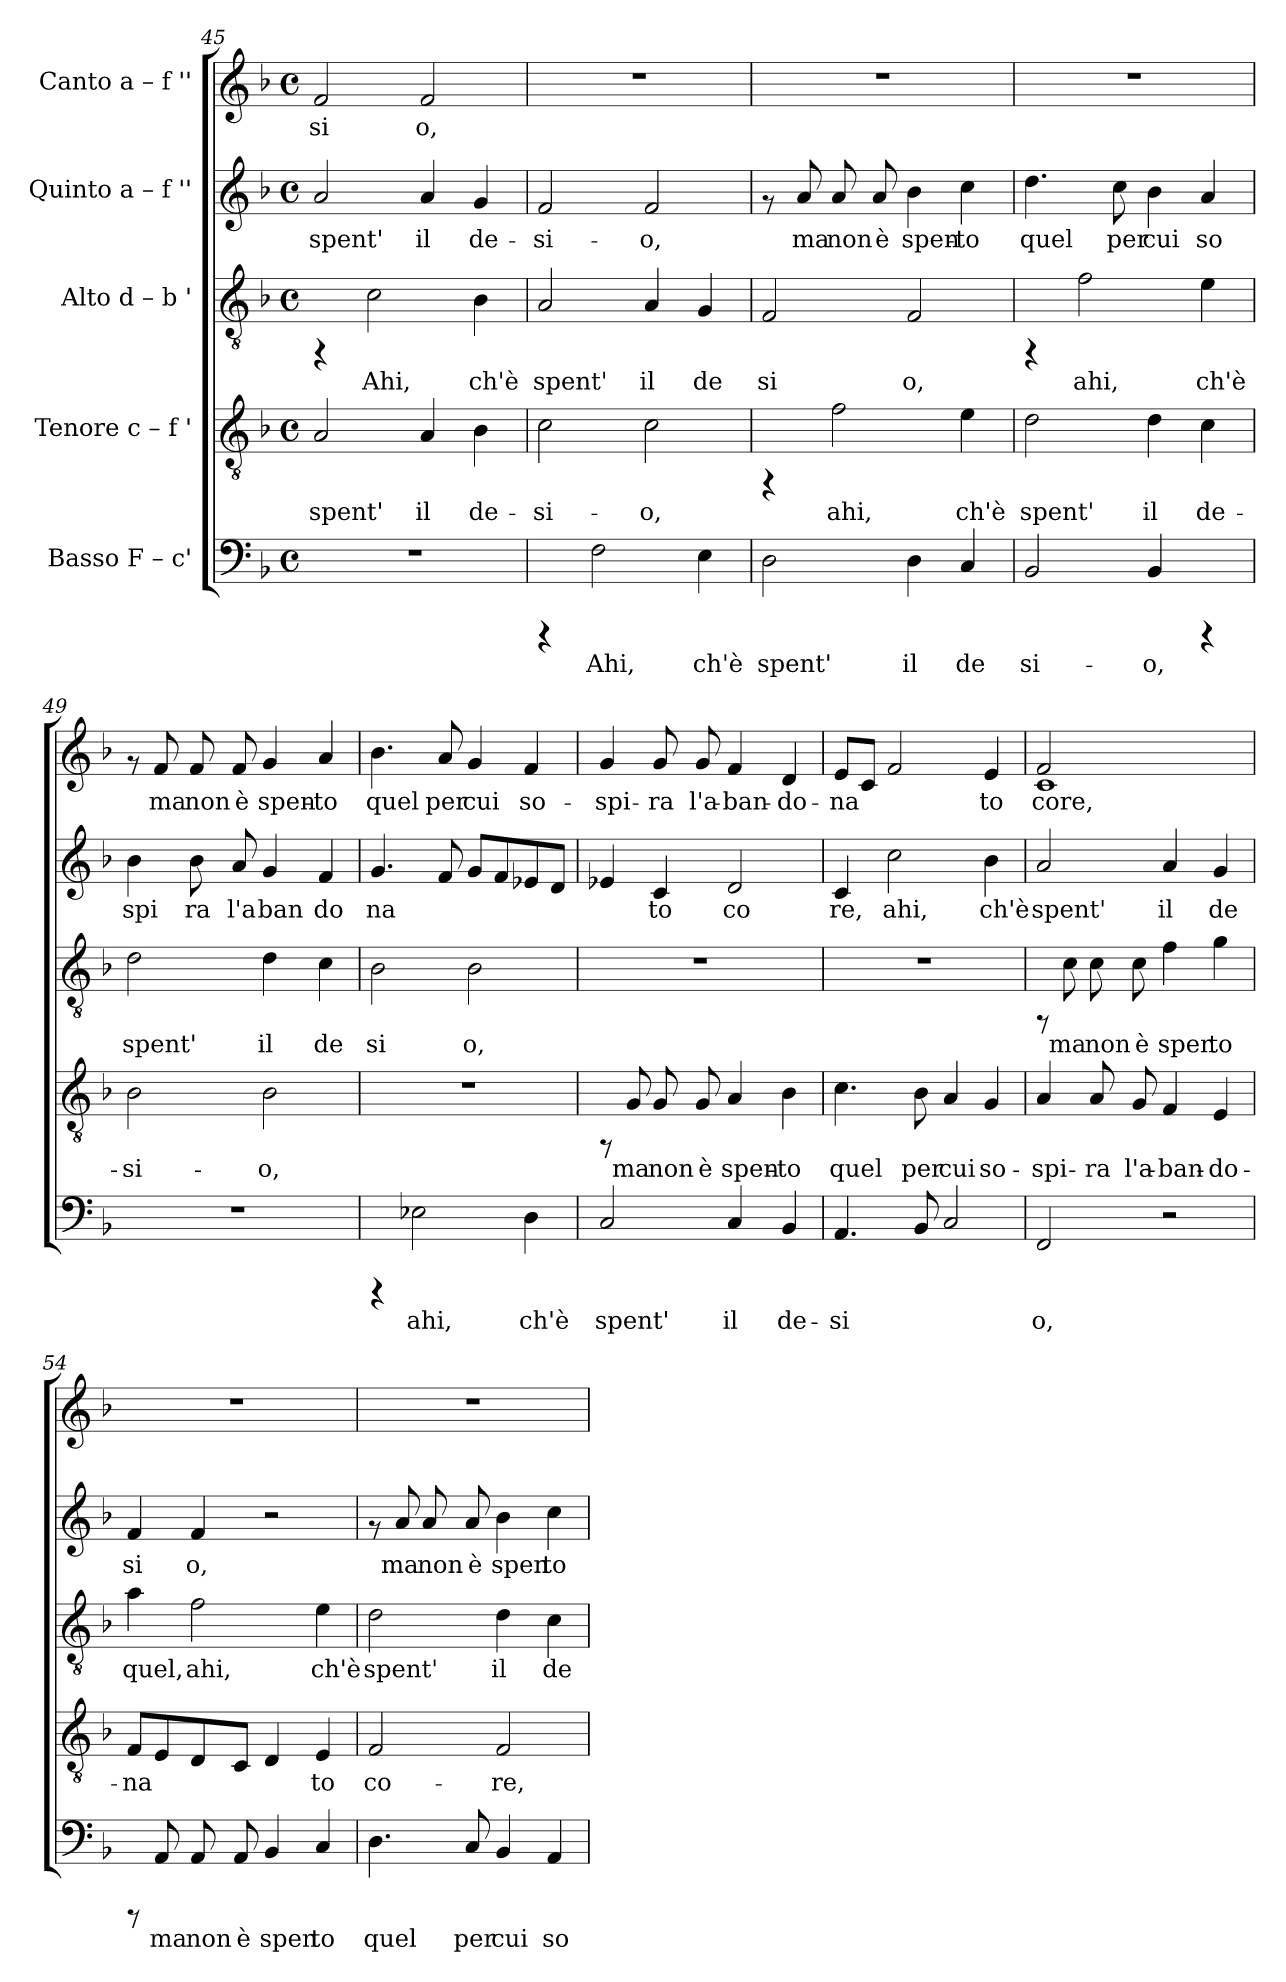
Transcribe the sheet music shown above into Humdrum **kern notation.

**kern	**text	**kern	**text	**kern	**text	**kern	**text	**kern	**text
*part5	*part5	*part4	*part4	*part3	*part3	*part2	*part2	*part1	*part1
*staff5	*staff5	*staff4	*staff4	*staff3	*staff3	*staff2	*staff2	*staff1	*staff1
*I"Basso  F – c'	*	*I"Tenore  c – f '	*	*I"Alto  d – b '	*	*I"Quinto  a – f ''	*	*I"Canto  a – f ''	*
*clefF4	*	*clefGv2	*	*clefGv2	*	*clefG2	*	*clefG2	*
*k[b-]	*	*k[b-]	*	*k[b-]	*	*k[b-]	*	*k[b-]	*
*F:	*	*F:	*	*F:	*	*F:	*	*F:	*
*M4/4	*	*M4/4	*	*M4/4	*	*M4/4	*	*M4/4	*
*met(c)	*	*met(c)	*	*met(c)	*	*met(c)	*	*met(c)	*
=45	=45	=45	=45	=45	=45	=45	=45	=45	=45
!	!	!	!LO:LY:b:cj	!	!	!	!LO:LY:b:rj	!	!LO:LY:b:rj
1r	.	2A/	spent'	4rFF	.	2a/	spent'	2f/	si
!	!	!	!	!	!LO:LY:b:rj	!	!	!	!
.	.	.	.	2c\	Ahi,	.	.	.	.
!	!	!	!LO:LY:b:cj	!	!	!	!LO:LY:b:rj	!	!LO:LY:b:rj
.	.	4A/	il	.	.	4a/	il	2f/	o,
!	!	!	!LO:LY:b:cj	!	!LO:LY:b:rj	!	!LO:LY:b:rj	!	!
.	.	4B-\	de-	4B-\	ch'è	4g/	de-	.	.
=46	=46	=46	=46	=46	=46	=46	=46	=46	=46
!	!	!	!LO:LY:b:cj	!	!LO:LY:b:rj	!	!LO:LY:b:rj	!	!
4rCCC	.	2c\	-si-	2A/	spent'	2f/	-si-	1r	.
!	!LO:LY:b:cj	!	!	!	!	!	!	!	!
2F\	Ahi,	.	.	.	.	.	.	.	.
!	!	!	!LO:LY:b:cj	!	!LO:LY:b:rj	!	!LO:LY:b:rj	!	!
.	.	2c\	-o,	4A/	il	2f/	-o,	.	.
!	!LO:LY:b:cj	!	!	!	!LO:LY:b:rj	!	!	!	!
4E\	ch'è	.	.	4G/	de	.	.	.	.
=47	=47	=47	=47	=47	=47	=47	=47	=47	=47
!	!LO:LY:b:cj	!	!	!	!LO:LY:b:rj	!	!	!	!
2D\	spent'	4rFF	.	2F/	si	8rf	.	1r	.
!	!	!	!	!	!	!	!LO:LY:b:rj	!	!
.	.	.	.	.	.	8a/	ma	.	.
!	!	!	!LO:LY:b:cj	!	!	!	!LO:LY:b:rj	!	!
.	.	2f\	ahi,	.	.	8a/	non	.	.
!	!	!	!	!	!	!	!LO:LY:b:rj	!	!
.	.	.	.	.	.	8a/	è	.	.
!	!LO:LY:b:cj	!	!	!	!LO:LY:b:rj	!	!LO:LY:b:rj	!	!
4D\	il	.	.	2F/	o,	4b-\	spen-	.	.
!	!LO:LY:b:cj	!	!LO:LY:b:cj	!	!	!	!LO:LY:b:rj	!	!
4C/	de	4e\	ch'è	.	.	4cc\	-to	.	.
!!LO:PB:g=z
=48	=48	=48	=48	=48	=48	=48	=48	=48	=48
!	!LO:LY:b:cj	!	!LO:LY:b:cj	!	!	!	!LO:LY:b:rj	!	!
2BB-/	si-	2d\	spent'	4rFF	.	4.dd\	quel	1r	.
!	!	!	!	!	!LO:LY:b:rj	!	!	!	!
.	.	.	.	2f\	ahi,	.	.	.	.
!	!	!	!	!	!	!	!LO:LY:b:rj	!	!
.	.	.	.	.	.	8cc\	per	.	.
!	!LO:LY:b:cj	!	!LO:LY:b:cj	!	!	!	!LO:LY:b:rj	!	!
4BB-/	-o,	4d\	il	.	.	4b-\	cui	.	.
!	!	!	!LO:LY:b:cj	!	!LO:LY:b:rj	!	!LO:LY:b:rj	!	!
4rCCC	.	4c\	de-	4e\	ch'è	4a/	so	.	.
=49	=49	=49	=49	=49	=49	=49	=49	=49	=49
!	!	!	!LO:LY:b:cj	!	!LO:LY:b:rj	!	!LO:LY:b:rj	!	!
1r	.	2B-\	-si-	2d\	spent'	4b-\	spi	8rf	.
!	!	!	!	!	!	!	!	!	!LO:LY:b:rj
.	.	.	.	.	.	.	.	8f/	ma
!	!	!	!	!	!	!	!LO:LY:b:rj	!	!LO:LY:b:rj
.	.	.	.	.	.	8b-\	ra	8f/	non
!	!	!	!	!	!	!	!LO:LY:b:rj	!	!LO:LY:b:rj
.	.	.	.	.	.	8a/	l'a	8f/	è
!	!	!	!LO:LY:b:cj	!	!LO:LY:b:rj	!	!LO:LY:b:rj	!	!LO:LY:b:rj
.	.	2B-\	-o,	4d\	il	4g/	ban	4g/	spen-
!	!	!	!	!	!LO:LY:b:rj	!	!LO:LY:b:rj	!	!LO:LY:b:rj
.	.	.	.	4c\	de	4f/	do	4a/	-to
=50	=50	=50	=50	=50	=50	=50	=50	=50	=50
!	!	!	!	!	!LO:LY:b:rj	!	!LO:LY:b:rj	!	!LO:LY:b:rj
4rCCC	.	1r	.	2B-\	si	4.g/	na	4.b-\	quel
!	!LO:LY:b:cj	!	!	!	!	!	!	!	!
2E-X\	ahi,	.	.	.	.	.	.	.	.
!	!	!	!	!	!	!	!LO:LY:b:rj	!	!LO:LY:b:rj
.	.	.	.	.	.	8f/	.	8a/	per
!	!	!	!	!	!LO:LY:b:rj	!	!LO:LY:b:rj	!	!LO:LY:b:rj
.	.	.	.	2B-\	o,	8g/L	.	4g/	cui
!	!	!	!	!	!	!	!LO:LY:b:rj	!	!
.	.	.	.	.	.	8f/	.	.	.
!	!LO:LY:b:cj	!	!	!	!	!	!LO:LY:b:rj	!	!LO:LY:b:rj
4D\	ch'è	.	.	.	.	8e-X/	.	4f/	so-
!	!	!	!	!	!	!	!LO:LY:b:rj	!	!
.	.	.	.	.	.	8d/J	.	.	.
=51	=51	=51	=51	=51	=51	=51	=51	=51	=51
!	!LO:LY:b:cj	!	!	!	!	!	!LO:LY:b:rj	!	!LO:LY:b:rj
2C/	spent'	8rFF	.	1r	.	4e-X/	.	4g/	-spi-
!	!	!	!LO:LY:b:cj	!	!	!	!	!	!
.	.	8G/	ma	.	.	.	.	.	.
!	!	!	!LO:LY:b:cj	!	!	!	!LO:LY:b:rj	!	!LO:LY:b:rj
.	.	8G/	non	.	.	4c/	to	8g/	-ra
!	!	!	!LO:LY:b:cj	!	!	!	!	!	!LO:LY:b:rj
.	.	8G/	è	.	.	.	.	8g/	l'a-
!	!LO:LY:b:cj	!	!LO:LY:b:cj	!	!	!	!LO:LY:b:rj	!	!LO:LY:b:rj
4C/	il	4A/	spen-	.	.	2d/	co	4f/	-ban-
!	!LO:LY:b:cj	!	!LO:LY:b:cj	!	!	!	!	!	!LO:LY:b:rj
4BB-/	de-	4B-\	-to	.	.	.	.	4d/	-do-
!!LO:PB:g=z
=52	=52	=52	=52	=52	=52	=52	=52	=52	=52
!	!LO:LY:b:cj	!	!LO:LY:b:cj	!	!	!	!LO:LY:b:rj	!	!LO:LY:b:rj
4.AA/	-si	4.c\	quel	1r	.	4c/	re,	8e/L	-na
!	!	!	!	!	!	!	!	!	!LO:LY:b:rj
.	.	.	.	.	.	.	.	8c/J	.
!	!	!	!	!	!	!	!LO:LY:b:rj	!	!LO:LY:b:rj
.	.	.	.	.	.	2cc\	ahi,	2f/	.
!	!LO:LY:b:cj	!	!LO:LY:b:cj	!	!	!	!	!	!
8BB-/	.	8B-\	per	.	.	.	.	.	.
!	!LO:LY:b:cj	!	!LO:LY:b:cj	!	!	!	!	!	!
2C/	.	4A/	cui	.	.	.	.	.	.
!	!	!	!LO:LY:b:cj	!	!	!	!LO:LY:b:rj	!	!LO:LY:b:rj
.	.	4G/	so-	.	.	4b-\	ch'è	4e/	to
=53	=53	=53	=53	=53	=53	=53	=53	=53	=53
!	!LO:LY:b:cj	!	!LO:LY:b:cj	!	!	!	!LO:LY:b:rj	!	!LO:LY:b:rj
*	*	*	*	*	*	*	*	*^	*
2FF/	o,	4A/	-spi-	8rFF	.	2a/	spent'	1c	2f/	core,
!	!	!	!	!	!LO:LY:b:rj	!	!	!	!	!
.	.	.	.	8c\	ma	.	.	.	.	.
!	!	!	!LO:LY:b:cj	!	!LO:LY:b:rj	!	!	!	!	!
.	.	8A/	-ra	8c\	non	.	.	.	.	.
!	!	!	!LO:LY:b:cj	!	!LO:LY:b:rj	!	!	!	!	!
.	.	8G/	l'a-	8c\	è	.	.	.	.	.
!	!	!	!LO:LY:b:cj	!	!LO:LY:b:rj	!	!LO:LY:b:rj	!	!	!
2r	.	4F/	-ban-	4f\	spen	4a/	il	.	2ryy	.
!	!	!	!LO:LY:b:cj	!	!LO:LY:b:rj	!	!LO:LY:b:rj	!	!	!
.	.	4E/	-do-	4g\	to	4g/	de	.	.	.
*	*	*	*	*	*	*	*	*v	*v	*
=54	=54	=54	=54	=54	=54	=54	=54	=54	=54
!	!	!	!LO:LY:b:cj	!	!LO:LY:b:rj	!	!LO:LY:b:rj	!	!
8rCCC	.	8F/L	-na-	4a\	quel,	4f/	si	1r	.
!	!LO:LY:b:cj	!	!LO:LY:b:cj	!	!	!	!	!	!
8AA/	ma	8E/	--	.	.	.	.	.	.
!	!LO:LY:b:cj	!	!LO:LY:b:cj	!	!LO:LY:b:rj	!	!LO:LY:b:rj	!	!
8AA/	non	8D/	--	2f\	ahi,	4f/	o,	.	.
!	!LO:LY:b:cj	!	!LO:LY:b:cj	!	!	!	!	!	!
8AA/	è	8C/J	--	.	.	.	.	.	.
!	!LO:LY:b:cj	!	!LO:LY:b:cj	!	!	!	!	!	!
4BB-/	spen	4D/	--	.	.	2r	.	.	.
!	!LO:LY:b:cj	!	!LO:LY:b:cj	!	!LO:LY:b:rj	!	!	!	!
4C/	to	4E/	-to	4e\	ch'è	.	.	.	.
=55	=55	=55	=55	=55	=55	=55	=55	=55	=55
!	!LO:LY:b:cj	!	!LO:LY:b:cj	!	!LO:LY:b:rj	!	!	!	!
4.D\	quel	2F/	co-	2d\	spent'	8rf	.	1r	.
!	!	!	!	!	!	!	!LO:LY:b:rj	!	!
.	.	.	.	.	.	8a/	ma	.	.
!	!	!	!	!	!	!	!LO:LY:b:rj	!	!
.	.	.	.	.	.	8a/	non	.	.
!	!LO:LY:b:cj	!	!	!	!	!	!LO:LY:b:rj	!	!
8C/	per	.	.	.	.	8a/	è	.	.
!	!LO:LY:b:cj	!	!LO:LY:b:cj	!	!LO:LY:b:rj	!	!LO:LY:b:rj	!	!
4BB-/	cui	2F/	-re,	4d\	il	4b-\	spen	.	.
!	!LO:LY:b:cj	!	!	!	!LO:LY:b:rj	!	!LO:LY:b:rj	!	!
4AA/	so	.	.	4c\	de	4cc\	to	.	.
=	=	=	=	=	=	=	=	=	=
*-	*-	*-	*-	*-	*-	*-	*-	*-	*-
